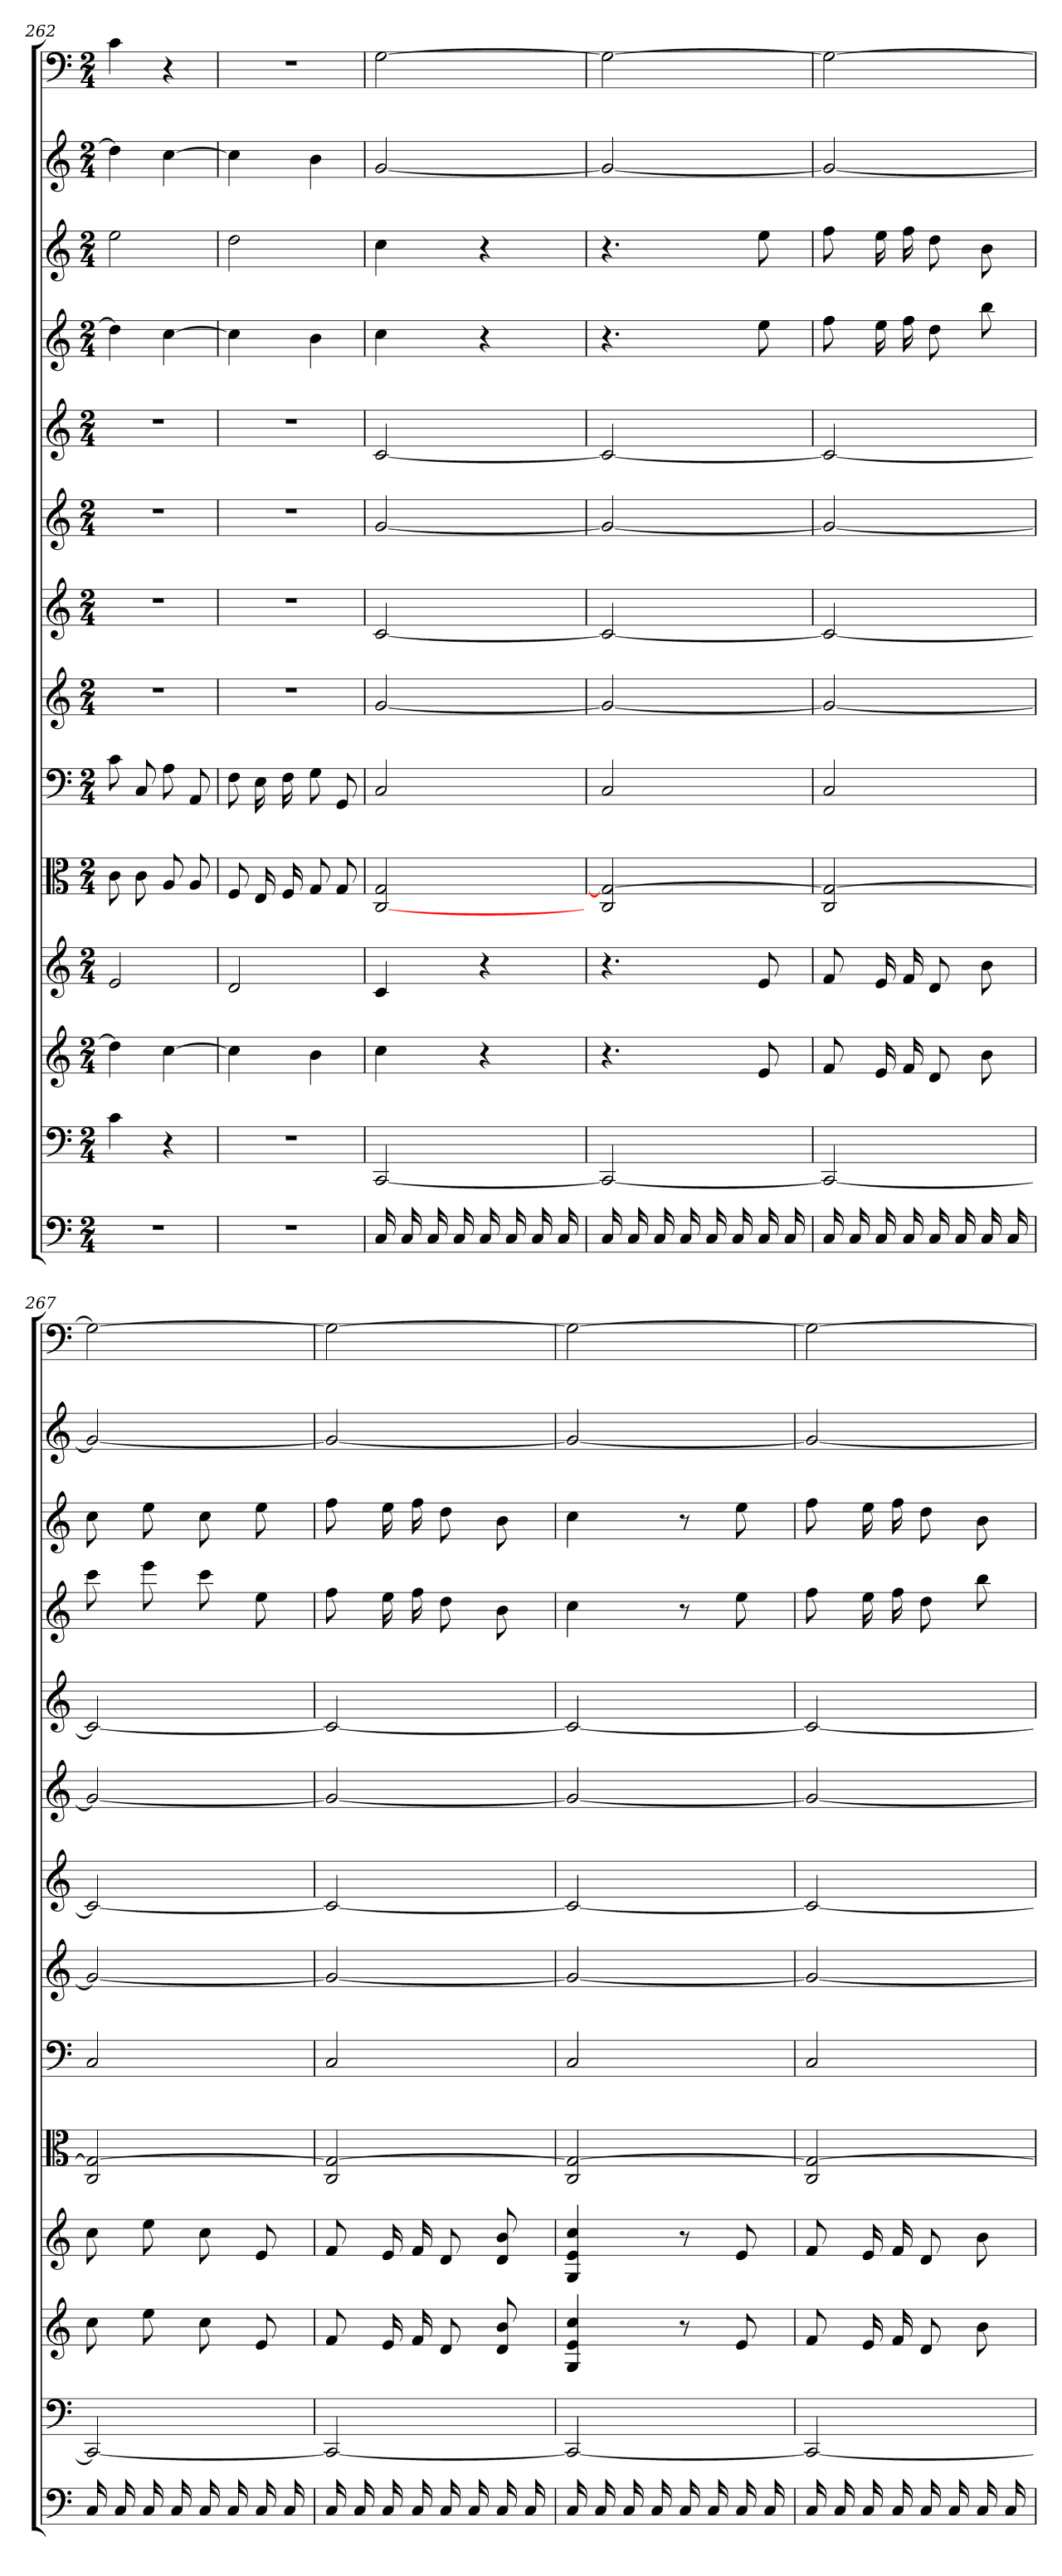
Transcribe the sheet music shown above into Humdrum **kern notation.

**kern	**kern	**kern	**kern	**kern	**kern	**kern	**kern	**kern	**kern	**kern	**kern	**kern	**kern
*part14	*part13	*part12	*part11	*part10	*part9	*part8	*part7	*part6	*part5	*part4	*part3	*part2	*part1
*staff14	*staff13	*staff12	*staff11	*staff10	*staff9	*staff8	*staff7	*staff6	*staff5	*staff4	*staff3	*staff2	*staff1
*clefF4	*clefF4	*	*	*clefC3	*clefF4	*	*	*	*	*	*	*	*clefF4
*k[]	*k[]	*k[]	*k[]	*k[]	*k[]	*k[]	*k[]	*k[]	*k[]	*k[]	*k[]	*k[]	*k[]
*C:	*C:	*C:	*C:	*C:	*C:	*C:	*C:	*C:	*C:	*C:	*C:	*C:	*C:
*M2/4	*M2/4	*M2/4	*M2/4	*M2/4	*M2/4	*M2/4	*M2/4	*M2/4	*M2/4	*M2/4	*M2/4	*M2/4	*M2/4
=262	=262	=262	=262	=262	=262	=262	=262	=262	=262	=262	=262	=262	=262
2r	4c	4dd]	2e	8c	8c	2r	2r	2r	2r	4dd]	2ee	4dd]	4c
.	.	.	.	8c	8C	.	.	.	.	.	.	.	.
.	4r	[4cc	.	8A	8A	.	.	.	.	[4cc	.	[4cc	4r
.	.	.	.	8A	8AA	.	.	.	.	.	.	.	.
=263	=263	=263	=263	=263	=263	=263	=263	=263	=263	=263	=263	=263	=263
2r	2r	4cc]	2d	8F	8F	2r	2r	2r	2r	4cc]	2dd	4cc]	2r
.	.	.	.	16E	16E	.	.	.	.	.	.	.	.
.	.	.	.	16F	16F	.	.	.	.	.	.	.	.
.	.	4b	.	8G	8G	.	.	.	.	4b	.	4b	.
.	.	.	.	8G	8GG	.	.	.	.	.	.	.	.
=264	=264	=264	=264	=264	=264	=264	=264	=264	=264	=264	=264	=264	=264
16C	[2CC	4cc	4c	[2C 2G	2C	[2g	[2c	[2g	[2c	4cc	4cc	[2g	[2G
16C	.	.	.	.	.	.	.	.	.	.	.	.	.
16C	.	.	.	.	.	.	.	.	.	.	.	.	.
16C	.	.	.	.	.	.	.	.	.	.	.	.	.
16C	.	4r	4r	.	.	.	.	.	.	4r	4r	.	.
16C	.	.	.	.	.	.	.	.	.	.	.	.	.
16C	.	.	.	.	.	.	.	.	.	.	.	.	.
16C	.	.	.	.	.	.	.	.	.	.	.	.	.
=265	=265	=265	=265	=265	=265	=265	=265	=265	=265	=265	=265	=265	=265
16C	2CC_	4.r	4.r	2C 2G_	2C	2g_	2c_	2g_	2c_	4.r	4.r	2g_	2G_
16C	.	.	.	.	.	.	.	.	.	.	.	.	.
16C	.	.	.	.	.	.	.	.	.	.	.	.	.
16C	.	.	.	.	.	.	.	.	.	.	.	.	.
16C	.	.	.	.	.	.	.	.	.	.	.	.	.
16C	.	.	.	.	.	.	.	.	.	.	.	.	.
16C	.	8e	8e	.	.	.	.	.	.	8ee	8ee	.	.
16C	.	.	.	.	.	.	.	.	.	.	.	.	.
=266	=266	=266	=266	=266	=266	=266	=266	=266	=266	=266	=266	=266	=266
16C	2CC_	8f	8f	2C 2G_	2C	2g_	2c_	2g_	2c_	8ff	8ff	2g_	2G_
16C	.	.	.	.	.	.	.	.	.	.	.	.	.
16C	.	16e	16e	.	.	.	.	.	.	16ee	16ee	.	.
16C	.	16f	16f	.	.	.	.	.	.	16ff	16ff	.	.
16C	.	8d	8d	.	.	.	.	.	.	8dd	8dd	.	.
16C	.	.	.	.	.	.	.	.	.	.	.	.	.
16C	.	8b	8b	.	.	.	.	.	.	8bb	8b	.	.
16C	.	.	.	.	.	.	.	.	.	.	.	.	.
=267	=267	=267	=267	=267	=267	=267	=267	=267	=267	=267	=267	=267	=267
16C	2CC_	8cc	8cc	2C 2G_	2C	2g_	2c_	2g_	2c_	8ccc	8cc	2g_	2G_
16C	.	.	.	.	.	.	.	.	.	.	.	.	.
16C	.	8ee	8ee	.	.	.	.	.	.	8eee	8ee	.	.
16C	.	.	.	.	.	.	.	.	.	.	.	.	.
16C	.	8cc	8cc	.	.	.	.	.	.	8ccc	8cc	.	.
16C	.	.	.	.	.	.	.	.	.	.	.	.	.
16C	.	8e	8e	.	.	.	.	.	.	8ee	8ee	.	.
16C	.	.	.	.	.	.	.	.	.	.	.	.	.
=268	=268	=268	=268	=268	=268	=268	=268	=268	=268	=268	=268	=268	=268
16C	2CC_	8f	8f	2C 2G_	2C	2g_	2c_	2g_	2c_	8ff	8ff	2g_	2G_
16C	.	.	.	.	.	.	.	.	.	.	.	.	.
16C	.	16e	16e	.	.	.	.	.	.	16ee	16ee	.	.
16C	.	16f	16f	.	.	.	.	.	.	16ff	16ff	.	.
16C	.	8d	8d	.	.	.	.	.	.	8dd	8dd	.	.
16C	.	.	.	.	.	.	.	.	.	.	.	.	.
16C	.	8d 8b	8d 8b	.	.	.	.	.	.	8b	8b	.	.
16C	.	.	.	.	.	.	.	.	.	.	.	.	.
=269	=269	=269	=269	=269	=269	=269	=269	=269	=269	=269	=269	=269	=269
16C	2CC_	4G 4e 4cc	4G 4e 4cc	2C 2G_	2C	2g_	2c_	2g_	2c_	4cc	4cc	2g_	2G_
16C	.	.	.	.	.	.	.	.	.	.	.	.	.
16C	.	.	.	.	.	.	.	.	.	.	.	.	.
16C	.	.	.	.	.	.	.	.	.	.	.	.	.
16C	.	8r	8r	.	.	.	.	.	.	8r	8r	.	.
16C	.	.	.	.	.	.	.	.	.	.	.	.	.
16C	.	8e	8e	.	.	.	.	.	.	8ee	8ee	.	.
16C	.	.	.	.	.	.	.	.	.	.	.	.	.
=270	=270	=270	=270	=270	=270	=270	=270	=270	=270	=270	=270	=270	=270
16C	2CC_	8f	8f	2C 2G_	2C	2g_	2c_	2g_	2c_	8ff	8ff	2g_	2G_
16C	.	.	.	.	.	.	.	.	.	.	.	.	.
16C	.	16e	16e	.	.	.	.	.	.	16ee	16ee	.	.
16C	.	16f	16f	.	.	.	.	.	.	16ff	16ff	.	.
16C	.	8d	8d	.	.	.	.	.	.	8dd	8dd	.	.
16C	.	.	.	.	.	.	.	.	.	.	.	.	.
16C	.	8b	8b	.	.	.	.	.	.	8bb	8b	.	.
16C	.	.	.	.	.	.	.	.	.	.	.	.	.
=	=	=	=	=	=	=	=	=	=	=	=	=	=
*-	*-	*-	*-	*-	*-	*-	*-	*-	*-	*-	*-	*-	*-
